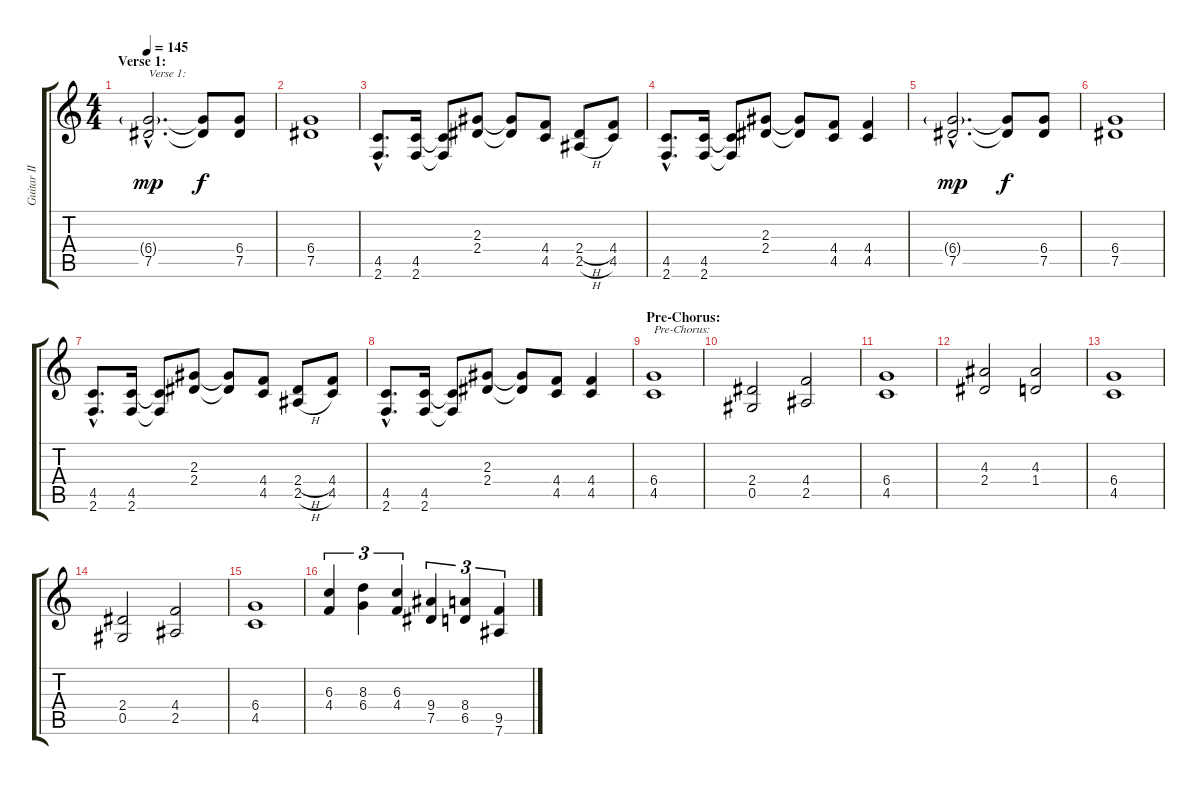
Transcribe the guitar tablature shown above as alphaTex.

\track ("Guitar II" "Guitar II") {instrument distortionguitar}
\staff {score tabs}
\tuning (Eb4 Bb3 Gb3 Db3 Ab2 Eb2) {hide}
\ts (4 4)
\section ("" "Verse 1:")
\tempo 145
\clef g2
\ks c
(6.4{g hac} 7.5{hac}).2{d txt "Verse 1:" dy mp} (6.4{t} 7.5{t}).8{dy f} (6.4 7.5).8 |
(6.4 7.5).1 |
(4.5{hac} 2.6{hac}).8{d} (4.5 2.6).16 (4.5{t} 2.6{t}).8 (2.3 2.4).8 (2.3{t} 2.4{t}).8 (4.4 4.5).8 (2.4{h} 2.5{h}).8 (4.4 4.5).8 |
(4.5{hac} 2.6{hac}).8{d} (4.5 2.6).16 (4.5{t} 2.6{t}).8 (2.3 2.4).8 (2.3{t} 2.4{t}).8 (4.4 4.5).8 (4.4 4.5).4 |
(6.4{g hac} 7.5{hac}).2{d dy mp} (6.4{t} 7.5{t}).8{dy f} (6.4 7.5).8 |
(6.4 7.5).1 |
(4.5{hac} 2.6{hac}).8{d} (4.5 2.6).16 (4.5{t} 2.6{t}).8 (2.3 2.4).8 (2.3{t} 2.4{t}).8 (4.4 4.5).8 (2.4{h} 2.5{h}).8 (4.4 4.5).8 |
(4.5{hac} 2.6{hac}).8{d} (4.5 2.6).16 (4.5{t} 2.6{t}).8 (2.3 2.4).8 (2.3{t} 2.4{t}).8 (4.4 4.5).8 (4.4 4.5).4 |
\section ("" "Pre-Chorus:")
(6.4 4.5).1{txt "Pre-Chorus:"} |
(2.4 0.5).2 (4.4 2.5).2 |
(6.4 4.5).1 |
(4.3 2.4).2 (4.3 1.4).2 |
(6.4 4.5).1 |
(2.4 0.5).2 (4.4 2.5).2 |
(6.4 4.5).1 |
(6.3 4.4).4{tu (3 2)} (8.3 6.4).4{tu (3 2)} (6.3 4.4).4{tu (3 2)} (9.4 7.5).4{tu (3 2)} (8.4 6.5).4{tu (3 2)} (9.5 7.6).4{tu (3 2)}
